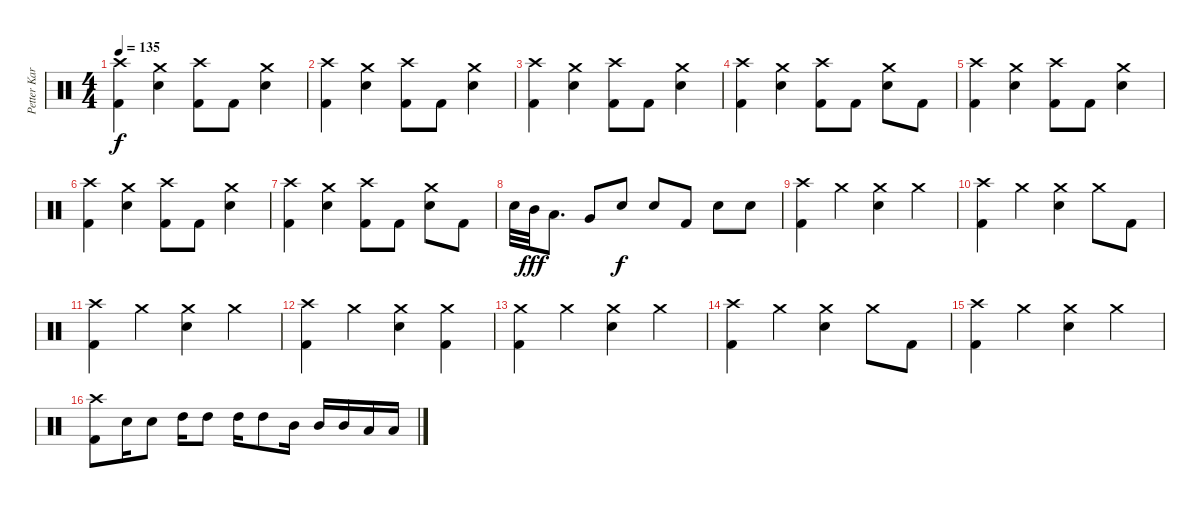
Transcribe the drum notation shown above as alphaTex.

\track ("Petter Karlsson" "Petter Kar") {instrument percussion}
\staff {score}
\articulation defaults
\ts (4 4)
\tempo 135
\clef neutral
\ks c
("Crash high (hit)" "Kick (hit) 2").4{dy f} ("Crash medium (hit)" "Electric Snare (hit)").4 ("Crash high (hit)" "Kick (hit) 2").8 "Kick (hit) 2".8 ("Crash medium (hit)" "Electric Snare (hit)").4 |
("Crash high (hit)" "Kick (hit) 2").4 ("Crash medium (hit)" "Electric Snare (hit)").4 ("Crash high (hit)" "Kick (hit) 2").8 "Kick (hit) 2".8 ("Crash medium (hit)" "Electric Snare (hit)").4 |
("Crash high (hit)" "Kick (hit) 2").4 ("Crash medium (hit)" "Electric Snare (hit)").4 ("Crash high (hit)" "Kick (hit) 2").8 "Kick (hit) 2".8 ("Crash medium (hit)" "Electric Snare (hit)").4 |
("Crash high (hit)" "Kick (hit) 2").4 ("Crash medium (hit)" "Electric Snare (hit)").4 ("Crash high (hit)" "Kick (hit) 2").8 "Kick (hit) 2".8 ("Crash medium (hit)" "Electric Snare (hit)").8 "Kick (hit) 2".8 |
("Crash high (hit)" "Kick (hit) 2").4 ("Crash medium (hit)" "Electric Snare (hit)").4 ("Crash high (hit)" "Kick (hit) 2").8 "Kick (hit) 2".8 ("Crash medium (hit)" "Electric Snare (hit)").4 |
("Crash high (hit)" "Kick (hit) 2").4 ("Crash medium (hit)" "Electric Snare (hit)").4 ("Crash high (hit)" "Kick (hit) 2").8 "Kick (hit) 2".8 ("Crash medium (hit)" "Electric Snare (hit)").4 |
("Crash high (hit)" "Kick (hit) 2").4 ("Crash medium (hit)" "Electric Snare (hit)").4 ("Crash high (hit)" "Kick (hit) 2").8 "Kick (hit) 2".8 ("Crash medium (hit)" "Electric Snare (hit)").8 "Kick (hit) 2".8 |
"Electric Snare (hit)".32 "Mid Tom (hit)".32{dy fff} "Low Tom (hit)".8{d} "Very Low Tom (hit)".8 "Electric Snare (hit)".8{dy f} "Electric Snare (hit)".8 "Kick (hit) 2".8 "Electric Snare (hit)".8 "Electric Snare (hit)".8 |
("Crash high (hit)" "Kick (hit) 2").4 "Crash medium (hit)".4 ("Crash medium (hit)" "Electric Snare (hit)").4 "Crash medium (hit)".4 |
("Crash high (hit)" "Kick (hit) 2").4 "Crash medium (hit)".4 ("Crash medium (hit)" "Electric Snare (hit)").4 "Crash medium (hit)".8 "Kick (hit) 2".8 |
("Crash high (hit)" "Kick (hit) 2").4 "Crash medium (hit)".4 ("Crash medium (hit)" "Electric Snare (hit)").4 "Crash medium (hit)".4 |
("Crash high (hit)" "Kick (hit) 2").4 "Crash medium (hit)".4 ("Crash medium (hit)" "Electric Snare (hit)").4 ("Crash medium (hit)" "Kick (hit) 2").4 |
("Crash medium (hit)" "Kick (hit) 2").4 "Crash medium (hit)".4 ("Crash medium (hit)" "Electric Snare (hit)").4 "Crash medium (hit)".4 |
("Crash high (hit)" "Kick (hit) 2").4 "Crash medium (hit)".4 ("Crash medium (hit)" "Electric Snare (hit)").4 "Crash medium (hit)".8 "Kick (hit) 2".8 |
("Crash high (hit)" "Kick (hit) 2").4 "Crash medium (hit)".4 ("Crash medium (hit)" "Electric Snare (hit)").4 "Crash medium (hit)".4 |
("Crash high (hit)" "Kick (hit) 2").8 "Electric Snare (hit)".16 "Electric Snare (hit)".8 "High Tom (hit)".16 "High Tom (hit)".8 "High Tom (hit)".16 "High Tom (hit)".8 "Mid Tom (hit)".16 "Mid Tom (hit)".16 "Mid Tom (hit)".16 "Low Tom (hit)".16 "Low Tom (hit)".16
